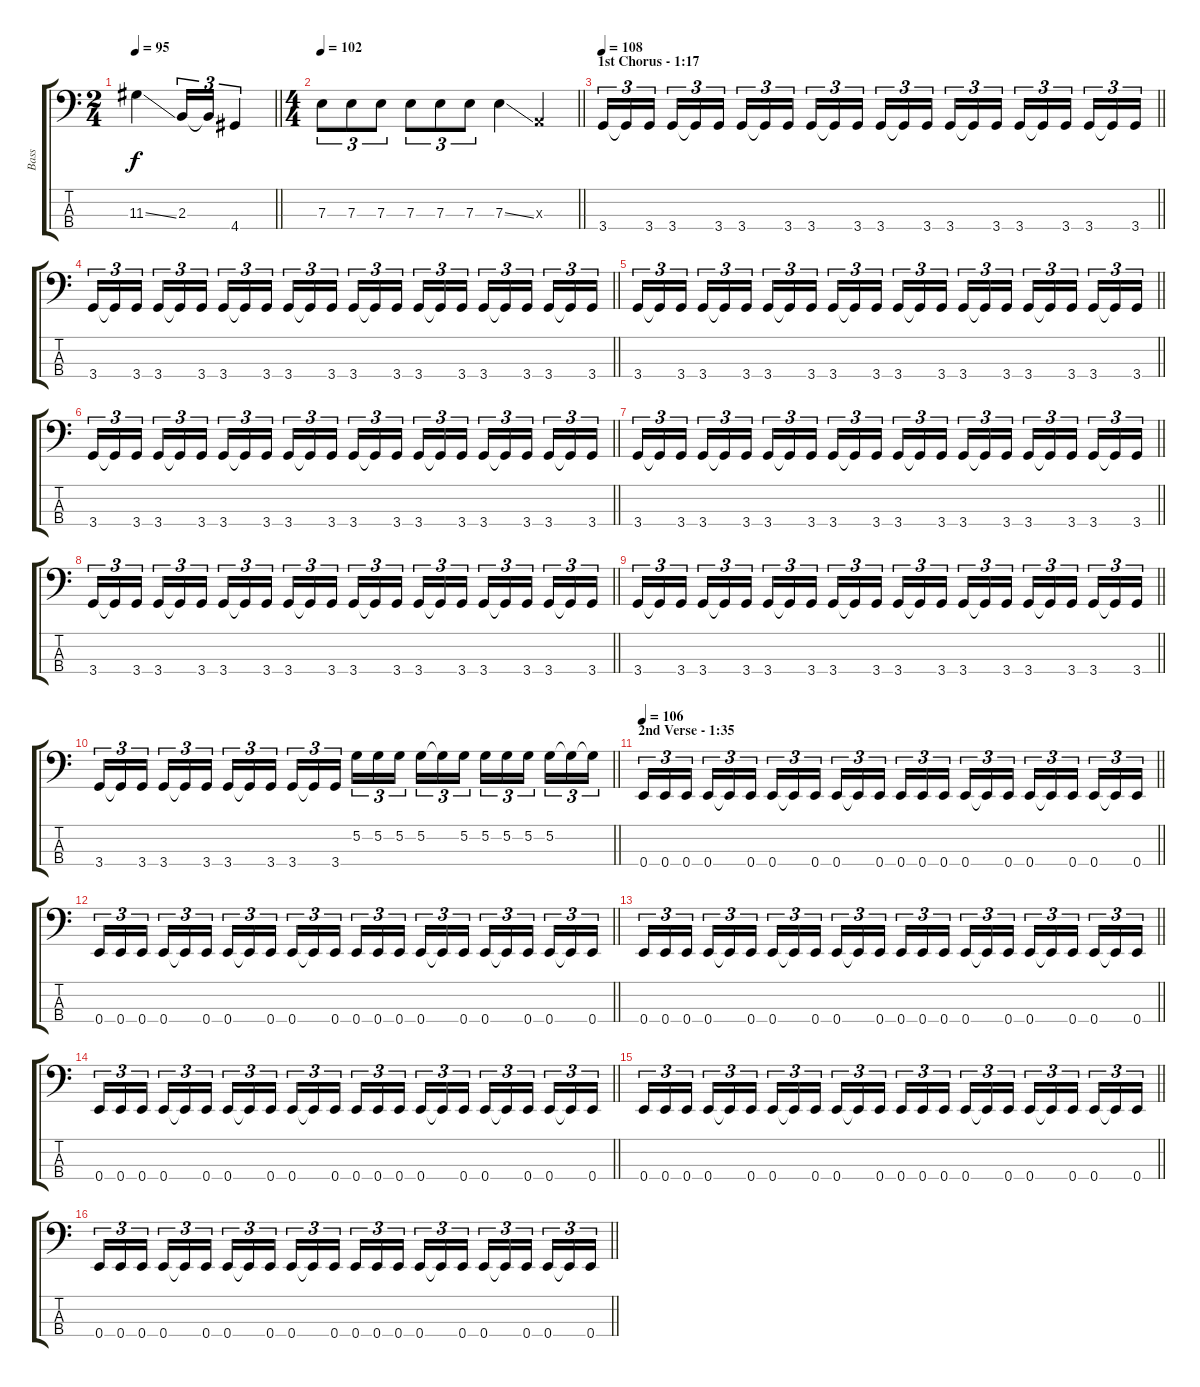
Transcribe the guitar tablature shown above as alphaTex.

\track ("Bass" "Bass") {instrument electricbasspick}
\staff {score tabs}
\tuning (G2 D2 A1 E1) {hide}
\ts (2 4)
\tempo 95
\clef f4
\barLineRight lightlight
\ks c
11.3{ss}.4{dy f} 2.3.16{tu (3 2)} 2.3{t}.16{tu (3 2)} 4.4.4{tu (3 2)} |
\ts (4 4)
\tempo 102
\barLineRight lightlight
7.3.8{tu (3 2)} 7.3.8{tu (3 2)} 7.3.8{tu (3 2)} 7.3.8{tu (3 2)} 7.3.8{tu (3 2)} 7.3.8{tu (3 2)} 7.3{ss}.4 0.3{x}.4 |
\section ("" "1st Chorus - 1:17")
\tempo 108
\barLineRight lightlight
3.4.16{tu (3 2)} 3.4{t}.16{tu (3 2)} 3.4.16{tu (3 2) beam splitsecondary} 3.4.16{tu (3 2)} 3.4{t}.16{tu (3 2)} 3.4.16{tu (3 2)} 3.4.16{tu (3 2)} 3.4{t}.16{tu (3 2)} 3.4.16{tu (3 2) beam splitsecondary} 3.4.16{tu (3 2)} 3.4{t}.16{tu (3 2)} 3.4.16{tu (3 2)} 3.4.16{tu (3 2)} 3.4{t}.16{tu (3 2)} 3.4.16{tu (3 2) beam splitsecondary} 3.4.16{tu (3 2)} 3.4{t}.16{tu (3 2)} 3.4.16{tu (3 2)} 3.4.16{tu (3 2)} 3.4{t}.16{tu (3 2)} 3.4.16{tu (3 2) beam splitsecondary} 3.4.16{tu (3 2)} 3.4{t}.16{tu (3 2)} 3.4.16{tu (3 2)} |
\barLineRight lightlight
3.4.16{tu (3 2)} 3.4{t}.16{tu (3 2)} 3.4.16{tu (3 2) beam splitsecondary} 3.4.16{tu (3 2)} 3.4{t}.16{tu (3 2)} 3.4.16{tu (3 2)} 3.4.16{tu (3 2)} 3.4{t}.16{tu (3 2)} 3.4.16{tu (3 2) beam splitsecondary} 3.4.16{tu (3 2)} 3.4{t}.16{tu (3 2)} 3.4.16{tu (3 2)} 3.4.16{tu (3 2)} 3.4{t}.16{tu (3 2)} 3.4.16{tu (3 2) beam splitsecondary} 3.4.16{tu (3 2)} 3.4{t}.16{tu (3 2)} 3.4.16{tu (3 2)} 3.4.16{tu (3 2)} 3.4{t}.16{tu (3 2)} 3.4.16{tu (3 2) beam splitsecondary} 3.4.16{tu (3 2)} 3.4{t}.16{tu (3 2)} 3.4.16{tu (3 2)} |
\barLineRight lightlight
3.4.16{tu (3 2)} 3.4{t}.16{tu (3 2)} 3.4.16{tu (3 2) beam splitsecondary} 3.4.16{tu (3 2)} 3.4{t}.16{tu (3 2)} 3.4.16{tu (3 2)} 3.4.16{tu (3 2)} 3.4{t}.16{tu (3 2)} 3.4.16{tu (3 2) beam splitsecondary} 3.4.16{tu (3 2)} 3.4{t}.16{tu (3 2)} 3.4.16{tu (3 2)} 3.4.16{tu (3 2)} 3.4{t}.16{tu (3 2)} 3.4.16{tu (3 2) beam splitsecondary} 3.4.16{tu (3 2)} 3.4{t}.16{tu (3 2)} 3.4.16{tu (3 2)} 3.4.16{tu (3 2)} 3.4{t}.16{tu (3 2)} 3.4.16{tu (3 2) beam splitsecondary} 3.4.16{tu (3 2)} 3.4{t}.16{tu (3 2)} 3.4.16{tu (3 2)} |
\barLineRight lightlight
3.4.16{tu (3 2)} 3.4{t}.16{tu (3 2)} 3.4.16{tu (3 2) beam splitsecondary} 3.4.16{tu (3 2)} 3.4{t}.16{tu (3 2)} 3.4.16{tu (3 2)} 3.4.16{tu (3 2)} 3.4{t}.16{tu (3 2)} 3.4.16{tu (3 2) beam splitsecondary} 3.4.16{tu (3 2)} 3.4{t}.16{tu (3 2)} 3.4.16{tu (3 2)} 3.4.16{tu (3 2)} 3.4{t}.16{tu (3 2)} 3.4.16{tu (3 2) beam splitsecondary} 3.4.16{tu (3 2)} 3.4{t}.16{tu (3 2)} 3.4.16{tu (3 2)} 3.4.16{tu (3 2)} 3.4{t}.16{tu (3 2)} 3.4.16{tu (3 2) beam splitsecondary} 3.4.16{tu (3 2)} 3.4{t}.16{tu (3 2)} 3.4.16{tu (3 2)} |
\barLineRight lightlight
3.4.16{tu (3 2)} 3.4{t}.16{tu (3 2)} 3.4.16{tu (3 2) beam splitsecondary} 3.4.16{tu (3 2)} 3.4{t}.16{tu (3 2)} 3.4.16{tu (3 2)} 3.4.16{tu (3 2)} 3.4{t}.16{tu (3 2)} 3.4.16{tu (3 2) beam splitsecondary} 3.4.16{tu (3 2)} 3.4{t}.16{tu (3 2)} 3.4.16{tu (3 2)} 3.4.16{tu (3 2)} 3.4{t}.16{tu (3 2)} 3.4.16{tu (3 2) beam splitsecondary} 3.4.16{tu (3 2)} 3.4{t}.16{tu (3 2)} 3.4.16{tu (3 2)} 3.4.16{tu (3 2)} 3.4{t}.16{tu (3 2)} 3.4.16{tu (3 2) beam splitsecondary} 3.4.16{tu (3 2)} 3.4{t}.16{tu (3 2)} 3.4.16{tu (3 2)} |
\barLineRight lightlight
3.4.16{tu (3 2)} 3.4{t}.16{tu (3 2)} 3.4.16{tu (3 2) beam splitsecondary} 3.4.16{tu (3 2)} 3.4{t}.16{tu (3 2)} 3.4.16{tu (3 2)} 3.4.16{tu (3 2)} 3.4{t}.16{tu (3 2)} 3.4.16{tu (3 2) beam splitsecondary} 3.4.16{tu (3 2)} 3.4{t}.16{tu (3 2)} 3.4.16{tu (3 2)} 3.4.16{tu (3 2)} 3.4{t}.16{tu (3 2)} 3.4.16{tu (3 2) beam splitsecondary} 3.4.16{tu (3 2)} 3.4{t}.16{tu (3 2)} 3.4.16{tu (3 2)} 3.4.16{tu (3 2)} 3.4{t}.16{tu (3 2)} 3.4.16{tu (3 2) beam splitsecondary} 3.4.16{tu (3 2)} 3.4{t}.16{tu (3 2)} 3.4.16{tu (3 2)} |
\barLineRight lightlight
3.4.16{tu (3 2)} 3.4{t}.16{tu (3 2)} 3.4.16{tu (3 2) beam splitsecondary} 3.4.16{tu (3 2)} 3.4{t}.16{tu (3 2)} 3.4.16{tu (3 2)} 3.4.16{tu (3 2)} 3.4{t}.16{tu (3 2)} 3.4.16{tu (3 2) beam splitsecondary} 3.4.16{tu (3 2)} 3.4{t}.16{tu (3 2)} 3.4.16{tu (3 2)} 3.4.16{tu (3 2)} 3.4{t}.16{tu (3 2)} 3.4.16{tu (3 2) beam splitsecondary} 3.4.16{tu (3 2)} 3.4{t}.16{tu (3 2)} 3.4.16{tu (3 2)} 3.4.16{tu (3 2)} 3.4{t}.16{tu (3 2)} 3.4.16{tu (3 2) beam splitsecondary} 3.4.16{tu (3 2)} 3.4{t}.16{tu (3 2)} 3.4.16{tu (3 2)} |
\barLineRight lightlight
3.4.16{tu (3 2)} 3.4{t}.16{tu (3 2)} 3.4.16{tu (3 2) beam splitsecondary} 3.4.16{tu (3 2)} 3.4{t}.16{tu (3 2)} 3.4.16{tu (3 2)} 3.4.16{tu (3 2)} 3.4{t}.16{tu (3 2)} 3.4.16{tu (3 2) beam splitsecondary} 3.4.16{tu (3 2)} 3.4{t}.16{tu (3 2)} 3.4.16{tu (3 2)} 5.2.16{tu (3 2)} 5.2.16{tu (3 2)} 5.2.16{tu (3 2) beam splitsecondary} 5.2.16{tu (3 2)} 5.2{t}.16{tu (3 2)} 5.2.16{tu (3 2)} 5.2.16{tu (3 2)} 5.2.16{tu (3 2)} 5.2.16{tu (3 2) beam splitsecondary} 5.2.16{tu (3 2)} 5.2{t}.16{tu (3 2)} 5.2{t}.16{tu (3 2)} |
\section ("" "2nd Verse - 1:35")
\tempo 106
\barLineRight lightlight
0.4.16{tu (3 2)} 0.4.16{tu (3 2)} 0.4.16{tu (3 2) beam splitsecondary} 0.4.16{tu (3 2)} 0.4{t}.16{tu (3 2)} 0.4.16{tu (3 2)} 0.4.16{tu (3 2)} 0.4{t}.16{tu (3 2)} 0.4.16{tu (3 2) beam splitsecondary} 0.4.16{tu (3 2)} 0.4{t}.16{tu (3 2)} 0.4.16{tu (3 2)} 0.4.16{tu (3 2)} 0.4.16{tu (3 2)} 0.4.16{tu (3 2) beam splitsecondary} 0.4.16{tu (3 2)} 0.4{t}.16{tu (3 2)} 0.4.16{tu (3 2)} 0.4.16{tu (3 2)} 0.4{t}.16{tu (3 2)} 0.4.16{tu (3 2) beam splitsecondary} 0.4.16{tu (3 2)} 0.4{t}.16{tu (3 2)} 0.4.16{tu (3 2)} |
\barLineRight lightlight
0.4.16{tu (3 2)} 0.4.16{tu (3 2)} 0.4.16{tu (3 2) beam splitsecondary} 0.4.16{tu (3 2)} 0.4{t}.16{tu (3 2)} 0.4.16{tu (3 2)} 0.4.16{tu (3 2)} 0.4{t}.16{tu (3 2)} 0.4.16{tu (3 2) beam splitsecondary} 0.4.16{tu (3 2)} 0.4{t}.16{tu (3 2)} 0.4.16{tu (3 2)} 0.4.16{tu (3 2)} 0.4.16{tu (3 2)} 0.4.16{tu (3 2) beam splitsecondary} 0.4.16{tu (3 2)} 0.4{t}.16{tu (3 2)} 0.4.16{tu (3 2)} 0.4.16{tu (3 2)} 0.4{t}.16{tu (3 2)} 0.4.16{tu (3 2) beam splitsecondary} 0.4.16{tu (3 2)} 0.4{t}.16{tu (3 2)} 0.4.16{tu (3 2)} |
\barLineRight lightlight
0.4.16{tu (3 2)} 0.4.16{tu (3 2)} 0.4.16{tu (3 2) beam splitsecondary} 0.4.16{tu (3 2)} 0.4{t}.16{tu (3 2)} 0.4.16{tu (3 2)} 0.4.16{tu (3 2)} 0.4{t}.16{tu (3 2)} 0.4.16{tu (3 2) beam splitsecondary} 0.4.16{tu (3 2)} 0.4{t}.16{tu (3 2)} 0.4.16{tu (3 2)} 0.4.16{tu (3 2)} 0.4.16{tu (3 2)} 0.4.16{tu (3 2) beam splitsecondary} 0.4.16{tu (3 2)} 0.4{t}.16{tu (3 2)} 0.4.16{tu (3 2)} 0.4.16{tu (3 2)} 0.4{t}.16{tu (3 2)} 0.4.16{tu (3 2) beam splitsecondary} 0.4.16{tu (3 2)} 0.4{t}.16{tu (3 2)} 0.4.16{tu (3 2)} |
\barLineRight lightlight
0.4.16{tu (3 2)} 0.4.16{tu (3 2)} 0.4.16{tu (3 2) beam splitsecondary} 0.4.16{tu (3 2)} 0.4{t}.16{tu (3 2)} 0.4.16{tu (3 2)} 0.4.16{tu (3 2)} 0.4{t}.16{tu (3 2)} 0.4.16{tu (3 2) beam splitsecondary} 0.4.16{tu (3 2)} 0.4{t}.16{tu (3 2)} 0.4.16{tu (3 2)} 0.4.16{tu (3 2)} 0.4.16{tu (3 2)} 0.4.16{tu (3 2) beam splitsecondary} 0.4.16{tu (3 2)} 0.4{t}.16{tu (3 2)} 0.4.16{tu (3 2)} 0.4.16{tu (3 2)} 0.4{t}.16{tu (3 2)} 0.4.16{tu (3 2) beam splitsecondary} 0.4.16{tu (3 2)} 0.4{t}.16{tu (3 2)} 0.4.16{tu (3 2)} |
\barLineRight lightlight
0.4.16{tu (3 2)} 0.4.16{tu (3 2)} 0.4.16{tu (3 2) beam splitsecondary} 0.4.16{tu (3 2)} 0.4{t}.16{tu (3 2)} 0.4.16{tu (3 2)} 0.4.16{tu (3 2)} 0.4{t}.16{tu (3 2)} 0.4.16{tu (3 2) beam splitsecondary} 0.4.16{tu (3 2)} 0.4{t}.16{tu (3 2)} 0.4.16{tu (3 2)} 0.4.16{tu (3 2)} 0.4.16{tu (3 2)} 0.4.16{tu (3 2) beam splitsecondary} 0.4.16{tu (3 2)} 0.4{t}.16{tu (3 2)} 0.4.16{tu (3 2)} 0.4.16{tu (3 2)} 0.4{t}.16{tu (3 2)} 0.4.16{tu (3 2) beam splitsecondary} 0.4.16{tu (3 2)} 0.4{t}.16{tu (3 2)} 0.4.16{tu (3 2)} |
\barLineRight lightlight
0.4.16{tu (3 2)} 0.4.16{tu (3 2)} 0.4.16{tu (3 2) beam splitsecondary} 0.4.16{tu (3 2)} 0.4{t}.16{tu (3 2)} 0.4.16{tu (3 2)} 0.4.16{tu (3 2)} 0.4{t}.16{tu (3 2)} 0.4.16{tu (3 2) beam splitsecondary} 0.4.16{tu (3 2)} 0.4{t}.16{tu (3 2)} 0.4.16{tu (3 2)} 0.4.16{tu (3 2)} 0.4.16{tu (3 2)} 0.4.16{tu (3 2) beam splitsecondary} 0.4.16{tu (3 2)} 0.4{t}.16{tu (3 2)} 0.4.16{tu (3 2)} 0.4.16{tu (3 2)} 0.4{t}.16{tu (3 2)} 0.4.16{tu (3 2) beam splitsecondary} 0.4.16{tu (3 2)} 0.4{t}.16{tu (3 2)} 0.4.16{tu (3 2)}
